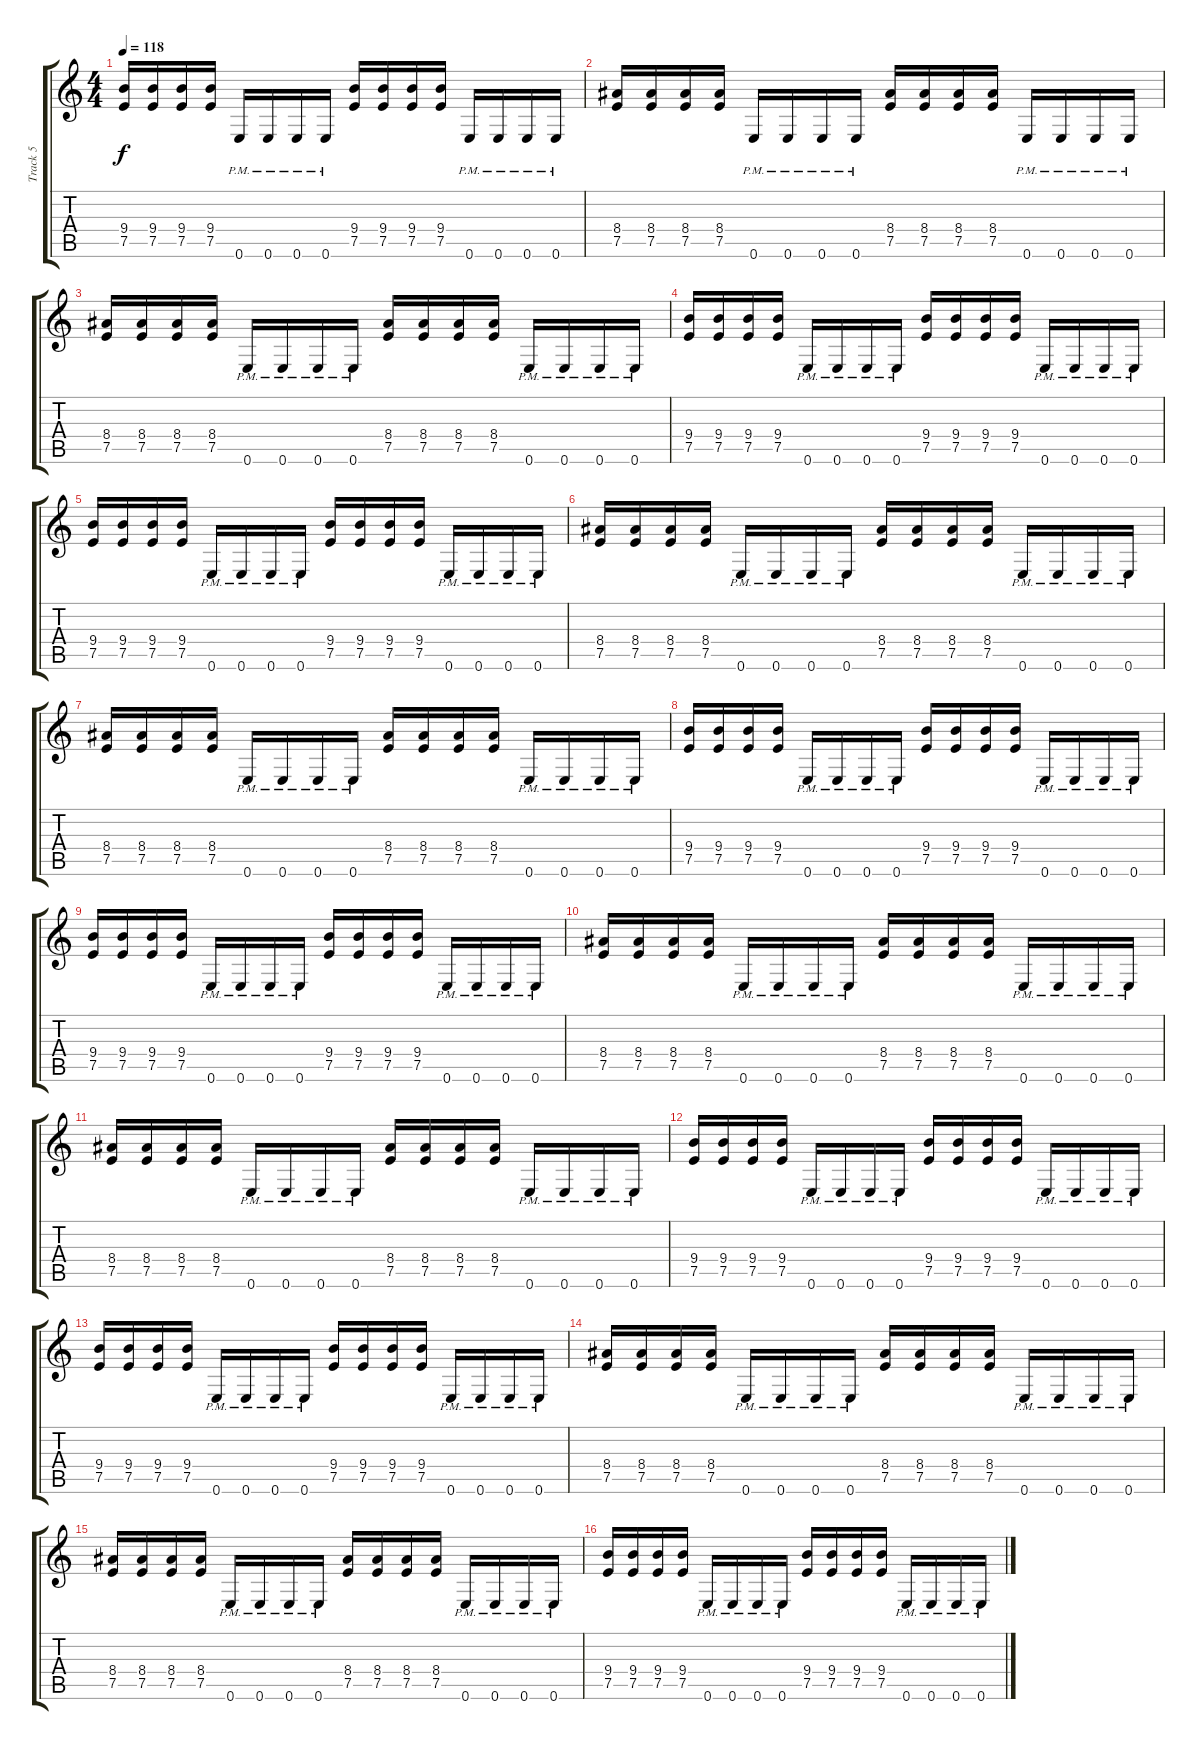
\track ("Track 5" "Track 5") {instrument overdrivenguitar}
\staff {score tabs}
\tuning (E4 B3 G3 D3 A2 E2) {hide}
\ts (4 4)
\tempo 118
\clef g2
\ks c
(9.4 7.5).16{dy f} (9.4 7.5).16 (9.4 7.5).16 (9.4 7.5).16 0.6{pm}.16 0.6{pm}.16 0.6{pm}.16 0.6{pm}.16 (9.4 7.5).16 (9.4 7.5).16 (9.4 7.5).16 (9.4 7.5).16 0.6{pm}.16 0.6{pm}.16 0.6{pm}.16 0.6{pm}.16 |
(8.4 7.5).16 (8.4 7.5).16 (8.4 7.5).16 (8.4 7.5).16 0.6{pm}.16 0.6{pm}.16 0.6{pm}.16 0.6{pm}.16 (8.4 7.5).16 (8.4 7.5).16 (8.4 7.5).16 (8.4 7.5).16 0.6{pm}.16 0.6{pm}.16 0.6{pm}.16 0.6{pm}.16 |
(8.4 7.5).16 (8.4 7.5).16 (8.4 7.5).16 (8.4 7.5).16 0.6{pm}.16 0.6{pm}.16 0.6{pm}.16 0.6{pm}.16 (8.4 7.5).16 (8.4 7.5).16 (8.4 7.5).16 (8.4 7.5).16 0.6{pm}.16 0.6{pm}.16 0.6{pm}.16 0.6{pm}.16 |
(9.4 7.5).16 (9.4 7.5).16 (9.4 7.5).16 (9.4 7.5).16 0.6{pm}.16 0.6{pm}.16 0.6{pm}.16 0.6{pm}.16 (9.4 7.5).16 (9.4 7.5).16 (9.4 7.5).16 (9.4 7.5).16 0.6{pm}.16 0.6{pm}.16 0.6{pm}.16 0.6{pm}.16 |
(9.4 7.5).16 (9.4 7.5).16 (9.4 7.5).16 (9.4 7.5).16 0.6{pm}.16 0.6{pm}.16 0.6{pm}.16 0.6{pm}.16 (9.4 7.5).16 (9.4 7.5).16 (9.4 7.5).16 (9.4 7.5).16 0.6{pm}.16 0.6{pm}.16 0.6{pm}.16 0.6{pm}.16 |
(8.4 7.5).16 (8.4 7.5).16 (8.4 7.5).16 (8.4 7.5).16 0.6{pm}.16 0.6{pm}.16 0.6{pm}.16 0.6{pm}.16 (8.4 7.5).16 (8.4 7.5).16 (8.4 7.5).16 (8.4 7.5).16 0.6{pm}.16 0.6{pm}.16 0.6{pm}.16 0.6{pm}.16 |
(8.4 7.5).16 (8.4 7.5).16 (8.4 7.5).16 (8.4 7.5).16 0.6{pm}.16 0.6{pm}.16 0.6{pm}.16 0.6{pm}.16 (8.4 7.5).16 (8.4 7.5).16 (8.4 7.5).16 (8.4 7.5).16 0.6{pm}.16 0.6{pm}.16 0.6{pm}.16 0.6{pm}.16 |
(9.4 7.5).16 (9.4 7.5).16 (9.4 7.5).16 (9.4 7.5).16 0.6{pm}.16 0.6{pm}.16 0.6{pm}.16 0.6{pm}.16 (9.4 7.5).16 (9.4 7.5).16 (9.4 7.5).16 (9.4 7.5).16 0.6{pm}.16 0.6{pm}.16 0.6{pm}.16 0.6{pm}.16 |
(9.4 7.5).16 (9.4 7.5).16 (9.4 7.5).16 (9.4 7.5).16 0.6{pm}.16 0.6{pm}.16 0.6{pm}.16 0.6{pm}.16 (9.4 7.5).16 (9.4 7.5).16 (9.4 7.5).16 (9.4 7.5).16 0.6{pm}.16 0.6{pm}.16 0.6{pm}.16 0.6{pm}.16 |
(8.4 7.5).16 (8.4 7.5).16 (8.4 7.5).16 (8.4 7.5).16 0.6{pm}.16 0.6{pm}.16 0.6{pm}.16 0.6{pm}.16 (8.4 7.5).16 (8.4 7.5).16 (8.4 7.5).16 (8.4 7.5).16 0.6{pm}.16 0.6{pm}.16 0.6{pm}.16 0.6{pm}.16 |
(8.4 7.5).16 (8.4 7.5).16 (8.4 7.5).16 (8.4 7.5).16 0.6{pm}.16 0.6{pm}.16 0.6{pm}.16 0.6{pm}.16 (8.4 7.5).16 (8.4 7.5).16 (8.4 7.5).16 (8.4 7.5).16 0.6{pm}.16 0.6{pm}.16 0.6{pm}.16 0.6{pm}.16 |
(9.4 7.5).16 (9.4 7.5).16 (9.4 7.5).16 (9.4 7.5).16 0.6{pm}.16 0.6{pm}.16 0.6{pm}.16 0.6{pm}.16 (9.4 7.5).16 (9.4 7.5).16 (9.4 7.5).16 (9.4 7.5).16 0.6{pm}.16 0.6{pm}.16 0.6{pm}.16 0.6{pm}.16 |
(9.4 7.5).16 (9.4 7.5).16 (9.4 7.5).16 (9.4 7.5).16 0.6{pm}.16 0.6{pm}.16 0.6{pm}.16 0.6{pm}.16 (9.4 7.5).16 (9.4 7.5).16 (9.4 7.5).16 (9.4 7.5).16 0.6{pm}.16 0.6{pm}.16 0.6{pm}.16 0.6{pm}.16 |
(8.4 7.5).16 (8.4 7.5).16 (8.4 7.5).16 (8.4 7.5).16 0.6{pm}.16 0.6{pm}.16 0.6{pm}.16 0.6{pm}.16 (8.4 7.5).16 (8.4 7.5).16 (8.4 7.5).16 (8.4 7.5).16 0.6{pm}.16 0.6{pm}.16 0.6{pm}.16 0.6{pm}.16 |
(8.4 7.5).16 (8.4 7.5).16 (8.4 7.5).16 (8.4 7.5).16 0.6{pm}.16 0.6{pm}.16 0.6{pm}.16 0.6{pm}.16 (8.4 7.5).16 (8.4 7.5).16 (8.4 7.5).16 (8.4 7.5).16 0.6{pm}.16 0.6{pm}.16 0.6{pm}.16 0.6{pm}.16 |
(9.4 7.5).16 (9.4 7.5).16 (9.4 7.5).16 (9.4 7.5).16 0.6{pm}.16 0.6{pm}.16 0.6{pm}.16 0.6{pm}.16 (9.4 7.5).16 (9.4 7.5).16 (9.4 7.5).16 (9.4 7.5).16 0.6{pm}.16 0.6{pm}.16 0.6{pm}.16 0.6{pm}.16
